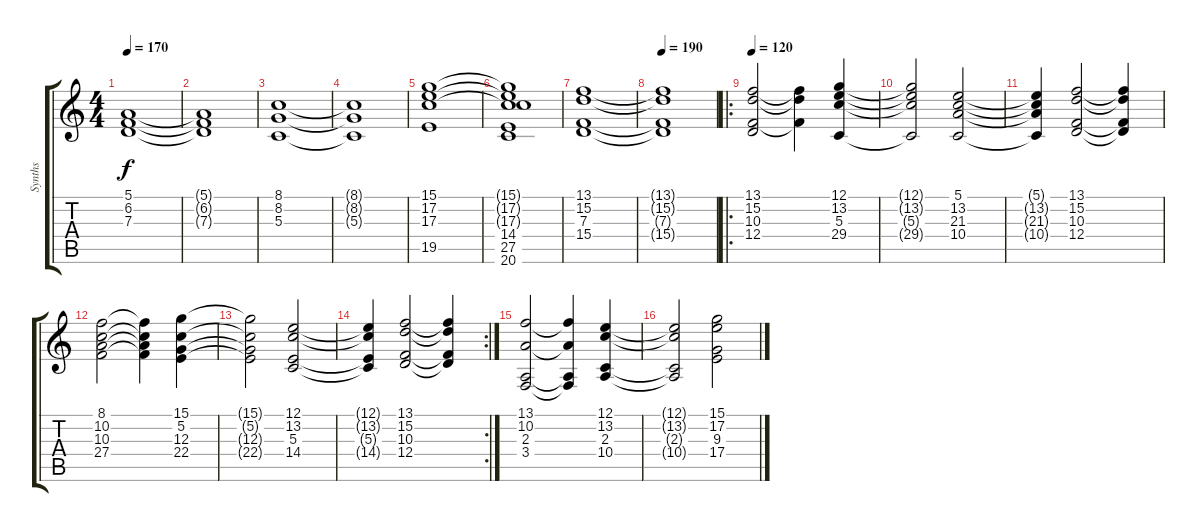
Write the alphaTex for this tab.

\track ("Synths" "Synths") {instrument synthstrings1}
\staff {score tabs}
\tuning (E4 B3 G3 D3 A2 E2) {hide}
\ts (4 4)
\tempo 170
\clef g2
\ks c
(5.1 6.2 7.3).1{dy f} |
(5.1{t} 6.2{t} 7.3{t}).1 |
(8.1 8.2 5.3).1 |
(8.1{t} 8.2{t} 5.3{t}).1 |
(15.1 17.2 17.3 19.5).1 |
(15.1{t} 17.2{t} 17.3{t} 14.4 27.5 20.6).1 |
(13.1 15.2 7.3 15.4).1 |
\tempo 190
(13.1{t} 15.2{t} 7.3{t} 15.4{t}).1 |
\ro
\tempo 120
(13.1 15.2 10.3 12.4).2 (13.1{t} 15.2{t} 10.3{t}).4 (12.1 13.2 5.3 29.4).4 |
(12.1{t} 13.2{t} 5.3{t} 29.4{t}).2 (5.1 13.2 21.3 10.4).2 |
(5.1{t} 13.2{t} 21.3{t} 10.4{t}).4 (13.1 15.2 10.3 12.4).2 (13.1{t} 15.2{t} 10.3{t} 12.4{t}).4 |
(8.1 10.2 10.3 27.4).2 (8.1{t} 10.2{t} 10.3{t} 27.4{t}).4 (15.1 5.2 12.3 22.4).4 |
(15.1{t} 5.2{t} 12.3{t} 22.4{t}).2 (12.1 13.2 5.3 14.4).2 |
\rc 2
(12.1{t} 13.2{t} 5.3{t} 14.4{t}).4 (13.1 15.2 10.3 12.4).2 (13.1{t} 15.2{t} 10.3{t} 12.4{t}).4 |
(13.1 10.2 2.3 3.4).2 (13.1{t} 10.2{t} 2.3{t} 3.4{t}).4 (12.1 13.2 2.3 10.4).4 |
(12.1{t} 13.2{t} 2.3{t} 10.4{t}).2 (15.1 17.2 9.3 17.4).2
